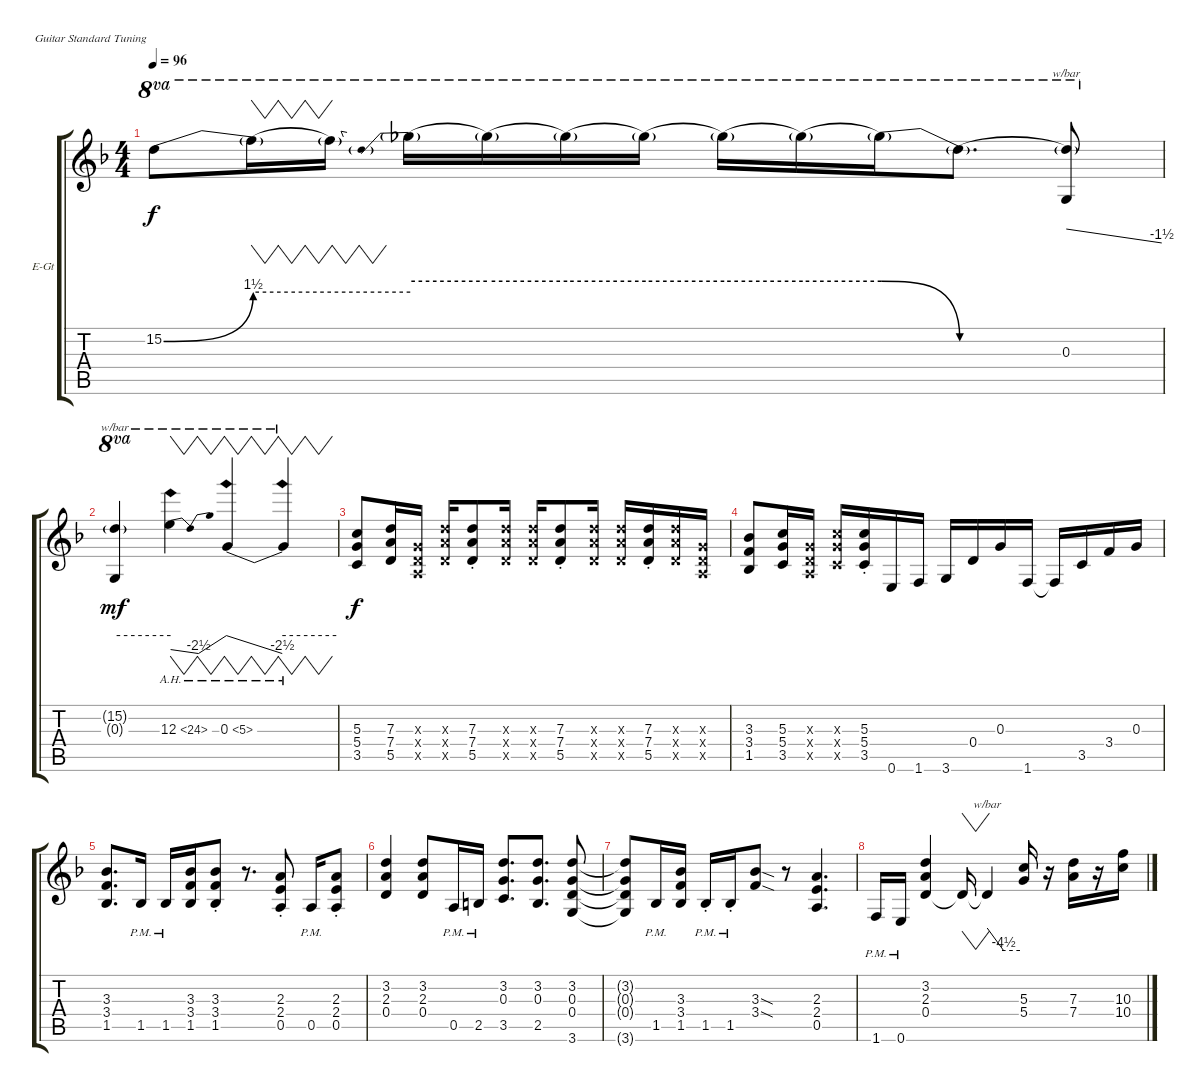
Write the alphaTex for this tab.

\defaultSystemsLayout 4
\bracketExtendMode groupsimilarinstruments
\firstSystemTrackNameOrientation horizontal
\otherSystemsTrackNameOrientation horizontal
\track ("Lead Guitar" "E-Gt") {instrument overdrivenguitar}
\staff {score tabs}
\tuning (E4 B3 G3 D3 A2 E2)
\ts (4 4)
\tempo 96
\clef g2
\ks dminor
15.2{be (bend 0 0 60 6)}.8{ot 8va dy f} 15.2{be (hold 0 6 60 6) t}.16{vw ot 8va} 15.2{t}.16{vw ot 8va} 15.2{be (prebend 0 8 60 8) t}.16{ot 8va} 15.2{be (hold 0 8 60 8) t}.16{ot 8va} 15.2{be (hold 0 8 60 8) t}.16{ot 8va} 15.2{be (hold 0 8 60 8) t}.16{ot 8va} 15.2{be (hold 0 8 60 8) t}.16{ot 8va} 15.2{be (hold 0 8 60 8) t}.16{ot 8va} 15.2{be (release 0 8 60 0) t}.16{ot 8va} 15.2{be (hold 0 0 60 0) t}.8{d ot 8va} (0.3 15.2{t}).8{tbe (dive default 0 0 60 -6) ot 8va} |
(15.2{be (hold 0 0 60 0) t} 0.3{t}).4{tbe (hold default 0 0 60 0) ot 8va dy mf} 12.3{ah 12}.4{vw tbe (dip default 0 -6 15 -10 30 0)} 0.3{ah 5}.4{vw tbe (dive default 0 0 45 -10)} 0.3{ah 5 t}.4{vw tbe (hold default 0 0 60 0)} |
(3.5 5.4 5.3).8{dy f} (7.3 7.4 5.5).16 (0.3{x} 0.4{x} 0.5{x}).16 (5.5{x} 7.4{x} 7.3{x}).16 (7.3{st} 7.4{st} 5.5{st}).8 (5.5{x} 7.4{x} 7.3{x}).16 (5.5{x} 7.4{x} 7.3{x}).16 (7.3{st} 7.4{st} 5.5{st}).8 (5.5{x} 7.4{x} 7.3{x}).16 (5.5{x} 7.4{x} 7.3{x}).16 (7.3{st} 7.4{st} 5.5{st}).16 (5.5{x} 7.4{x} 7.3{x}).16 (0.5{x} 0.4{x} 0.3{x}).16 |
(1.5 3.4 3.3).8 (5.3 5.4 3.5).16 (0.3{x} 0.4{x} 0.5{x}).16 (3.5{x} 5.4{x} 5.3{x}).16 (5.3{st} 5.4{st} 3.5{st}).16 0.6.16 1.6.16 3.6.16 0.4.16 0.3.16 1.6.16 1.6{t}.16 3.5.16 3.4.16 0.3.16 |
(3.3 3.4 1.5).8{d} 1.5{pm}.16 1.5{pm}.16 (3.3 3.4 1.5).16 (3.3{st} 3.4{st} 1.5{st}).8 r.8{d} (2.3{st} 2.4{st} 0.5{st}).8 0.5{pm}.16 (2.3{st} 2.4{st} 0.5{st}).8 |
(3.2 2.3 0.4).4 (3.2 2.3 0.4).8 0.5{pm}.16 2.5{pm}.16 (3.2 0.3 3.5).8{d} (3.2 0.3 2.5).8{d} (3.2 0.3 0.4 3.6).8 |
(3.2{t} 0.3{t} 0.4{t} 3.6{t}).8 1.5{pm}.16 (3.3 3.4 1.5).16 1.5{pm st}.16 1.5{pm st}.16 (3.3{sod} 3.4{sod}).8 r.8 (2.3 2.4 0.5).4{d} |
1.6{pm}.16 0.6{pm}.16 (3.2 2.3 0.4).4 0.4{t}.16{vw} 0.4{t}.4{tbe (custom default 0 0 30 -18 60 -18)} (5.3 5.4).16 r.16 (7.3 7.4).16 r.16 (10.3 10.4).16
